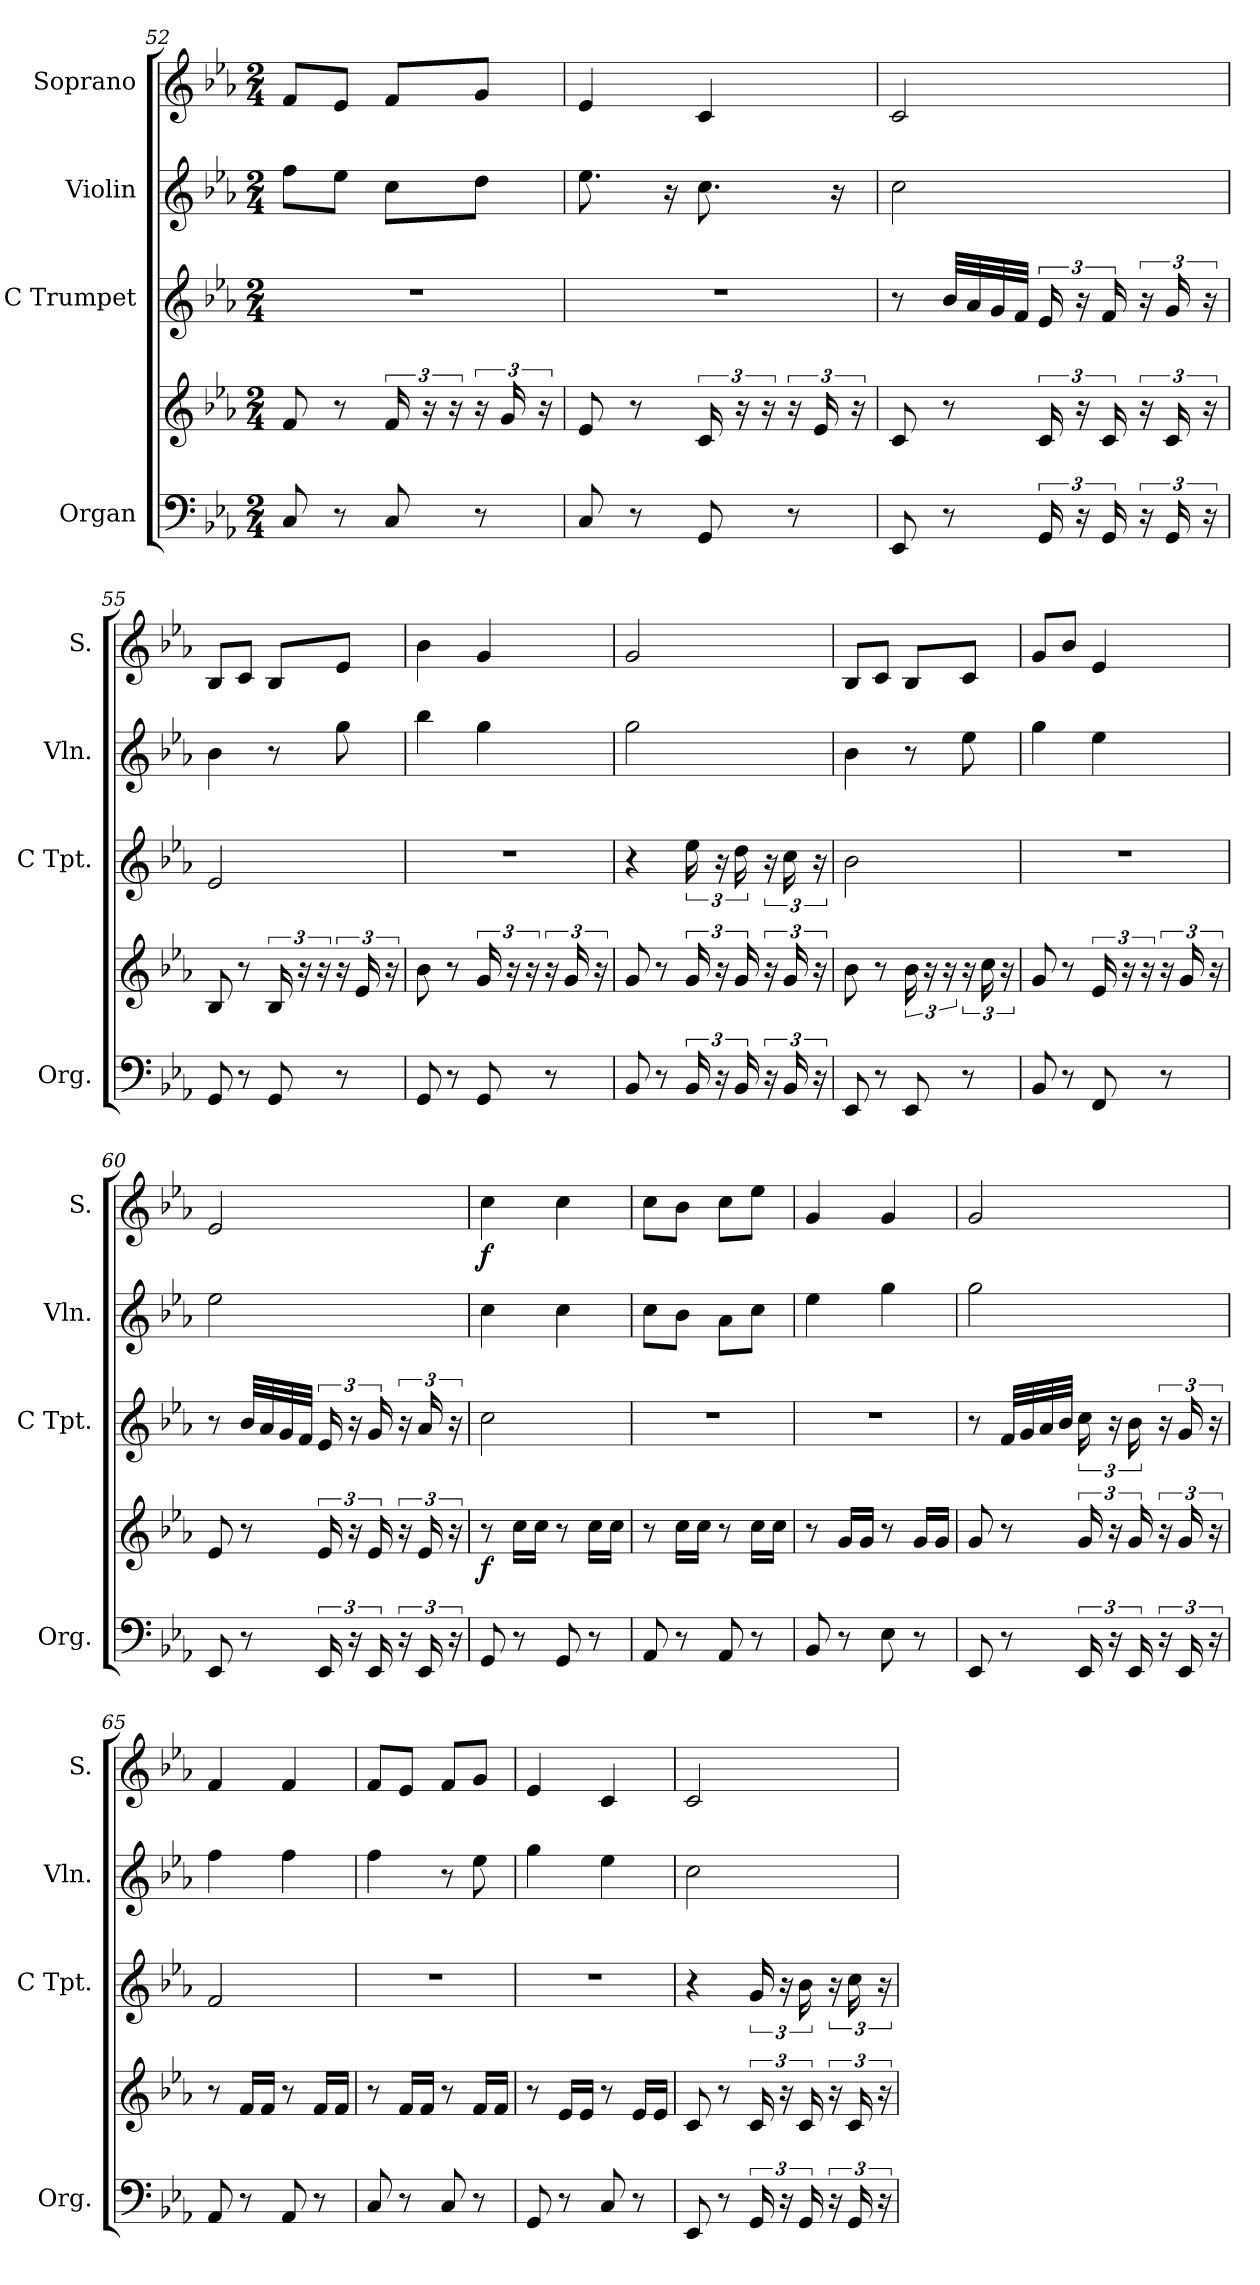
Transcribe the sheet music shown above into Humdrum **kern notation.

**kern	**kern	**dynam	**kern	**kern	**kern	**dynam
*part4	*part4	*part4	*part3	*part2	*part1	*part1
*staff5	*staff4	*staff4/5	*staff3	*staff2	*staff1	*staff1
*I"Organ	*	*	*I"C Trumpet	*I"Violin	*I"Soprano	*
*I'Org.	*	*	*I'C Tpt.	*I'Vln.	*I'S.	*
!!LO:PB:g=z
*clefF4	*clefG2	*	*clefG2	*clefG2	*clefG2	*
*k[b-e-a-]	*k[b-e-a-]	*	*k[b-e-a-]	*k[b-e-a-]	*k[b-e-a-]	*
*M2/4	*M2/4	*	*M2/4	*M2/4	*M2/4	*
=52	=52	=52	=52	=52	=52	=52
8C/	8f/	.	2r	8ff\L	8f/L	.
8r	8r	.	.	8ee-\J	8e-/J	.
8C/	24f/	.	.	8cc\L	8f/L	.
.	24r	.	.	.	.	.
.	24r	.	.	.	.	.
8r	24r	.	.	8dd\J	8g/J	.
.	24g/	.	.	.	.	.
.	24r	.	.	.	.	.
=53	=53	=53	=53	=53	=53	=53
8C/	8e-/	.	2r	8.ee-\	4e-/	.
8r	8r	.	.	.	.	.
.	.	.	.	16r	.	.
8GG/	24c/	.	.	8.cc\	4c/	.
.	24r	.	.	.	.	.
.	24r	.	.	.	.	.
8r	24r	.	.	.	.	.
.	24e-/	.	.	.	.	.
.	.	.	.	16r	.	.
.	24r	.	.	.	.	.
=54	=54	=54	=54	=54	=54	=54
8EE-/	8c/	.	8r	2cc\	2c/	.
!	!	!LO:DY:b=2	!	!	!	!
!	!	!LO:DY:n=1:b	!	!	!	!
8r	8r	mf mf	32b-/LLL	.	.	.
.	.	.	32a-/	.	.	.
.	.	.	32g/	.	.	.
.	.	.	32f/JJJ	.	.	.
24GG/	24c/	.	24e-/	.	.	.
24r	24r	.	24r	.	.	.
24GG/	24c/	.	24f/	.	.	.
24r	24r	.	24r	.	.	.
24GG/	24c/	.	24g/	.	.	.
24r	24r	.	24r	.	.	.
!!LO:LB:g=z
=55	=55	=55	=55	=55	=55	=55
!	!	!LO:DY:b=2	!	!	!	!
!	!	!LO:DY:n=1:b	!	!	!	!
8GG/	8B-/	mp mp	2e-/	4b-\	8B-/L	.
8r	8r	.	.	.	8c/J	.
8GG/	24B-/	.	.	8r	8B-/L	.
.	24r	.	.	.	.	.
.	24r	.	.	.	.	.
8r	24r	.	.	8gg\	8e-/J	.
.	24e-/	.	.	.	.	.
.	24r	.	.	.	.	.
=56	=56	=56	=56	=56	=56	=56
8GG/	8b-\	.	2r	4bb-\	4b-\	.
8r	8r	.	.	.	.	.
8GG/	24g/	.	.	4gg\	4g/	.
.	24r	.	.	.	.	.
.	24r	.	.	.	.	.
8r	24r	.	.	.	.	.
.	24g/	.	.	.	.	.
.	24r	.	.	.	.	.
=57	=57	=57	=57	=57	=57	=57
8BB-/	8g/	.	4r	2gg\	2g/	.
!	!	!LO:DY:b=2	!	!	!	!
!	!	!LO:DY:n=1:b	!	!	!	!
8r	8r	mf mf	.	.	.	.
24BB-/	24g/	.	24ee-\	.	.	.
24r	24r	.	24r	.	.	.
24BB-/	24g/	.	24dd\	.	.	.
24r	24r	.	24r	.	.	.
24BB-/	24g/	.	24cc\	.	.	.
24r	24r	.	24r	.	.	.
=58	=58	=58	=58	=58	=58	=58
!	!	!LO:DY:b=2	!	!	!	!
!	!	!LO:DY:n=1:b	!	!	!	!
8EE-/	8b-\	mp mp	2b-\	4b-\	8B-/L	.
8r	8r	.	.	.	8c/J	.
8EE-/	24b-\	.	.	8r	8B-/L	.
.	24r	.	.	.	.	.
.	24r	.	.	.	.	.
8r	24r	.	.	8ee-\	8c/J	.
.	24cc\	.	.	.	.	.
.	24r	.	.	.	.	.
!!LO:PB:g=z
=59	=59	=59	=59	=59	=59	=59
8BB-/	8g/	.	2r	4gg\	8g/L	.
8r	8r	.	.	.	8b-/J	.
8FF/	24e-/	.	.	4ee-\	4e-/	.
.	24r	.	.	.	.	.
.	24r	.	.	.	.	.
8r	24r	.	.	.	.	.
.	24g/	.	.	.	.	.
.	24r	.	.	.	.	.
=60	=60	=60	=60	=60	=60	=60
8EE-/	8e-/	.	8r	2ee-\	2e-/	.
!	!	!LO:DY:b=2	!	!	!	!
!	!	!LO:DY:n=1:b	!	!	!	!
8r	8r	mf mf	32b-/LLL	.	.	.
.	.	.	32a-/	.	.	.
.	.	.	32g/	.	.	.
.	.	.	32f/JJJ	.	.	.
24EE-/	24e-/	.	24e-/	.	.	.
24r	24r	.	24r	.	.	.
24EE-/	24e-/	.	24g/	.	.	.
24r	24r	.	24r	.	.	.
24EE-/	24e-/	.	24a-/	.	.	.
24r	24r	.	24r	.	.	.
=61	=61	=61	=61	=61	=61	=61
!	!	!LO:DY:b	!	!	!	!LO:DY:b
8GG/	8r	f	2cc\	4cc\	4cc\	f
8r	16cc\LL	.	.	.	.	.
.	16cc\JJ	.	.	.	.	.
8GG/	8r	.	.	4cc\	4cc\	.
8r	16cc\LL	.	.	.	.	.
.	16cc\JJ	.	.	.	.	.
=62	=62	=62	=62	=62	=62	=62
8AA-/	8r	.	2r	8cc\L	8cc\L	.
8r	16cc\LL	.	.	8b-\J	8b-\J	.
.	16cc\JJ	.	.	.	.	.
8AA-/	8r	.	.	8a-\L	8cc\L	.
8r	16cc\LL	.	.	8cc\J	8ee-\J	.
.	16cc\JJ	.	.	.	.	.
!!LO:LB:g=z
=63	=63	=63	=63	=63	=63	=63
8BB-/	8r	.	2r	4ee-\	4g/	.
8r	16g/LL	.	.	.	.	.
.	16g/JJ	.	.	.	.	.
8E-\	8r	.	.	4gg\	4g/	.
8r	16g/LL	.	.	.	.	.
.	16g/JJ	.	.	.	.	.
=64	=64	=64	=64	=64	=64	=64
8EE-/	8g/	.	8r	2gg\	2g/	.
8r	8r	.	32f/LLL	.	.	.
.	.	.	32g/	.	.	.
.	.	.	32a-/	.	.	.
.	.	.	32b-/JJJ	.	.	.
24EE-/	24g/	.	24cc\	.	.	.
24r	24r	.	24r	.	.	.
24EE-/	24g/	.	24b-\	.	.	.
24r	24r	.	24r	.	.	.
24EE-/	24g/	.	24g/	.	.	.
24r	24r	.	24r	.	.	.
=65	=65	=65	=65	=65	=65	=65
8AA-/	8r	.	2f/	4ff\	4f/	.
8r	16f/LL	.	.	.	.	.
.	16f/JJ	.	.	.	.	.
8AA-/	8r	.	.	4ff\	4f/	.
8r	16f/LL	.	.	.	.	.
.	16f/JJ	.	.	.	.	.
=66	=66	=66	=66	=66	=66	=66
8C/	8r	.	2r	4ff\	8f/L	.
8r	16f/LL	.	.	.	8e-/J	.
.	16f/JJ	.	.	.	.	.
8C/	8r	.	.	8r	8f/L	.
8r	16f/LL	.	.	8ee-\	8g/J	.
.	16f/JJ	.	.	.	.	.
!!LO:PB:g=z
=67	=67	=67	=67	=67	=67	=67
8GG/	8r	.	2r	4gg\	4e-/	.
8r	16e-/LL	.	.	.	.	.
.	16e-/JJ	.	.	.	.	.
8C/	8r	.	.	4ee-\	4c/	.
8r	16e-/LL	.	.	.	.	.
.	16e-/JJ	.	.	.	.	.
=68	=68	=68	=68	=68	=68	=68
8EE-/	8c/	.	4r	2cc\	2c/	.
8r	8r	.	.	.	.	.
24GG/	24c/	.	24g/	.	.	.
24r	24r	.	24r	.	.	.
24GG/	24c/	.	24b-\	.	.	.
24r	24r	.	24r	.	.	.
24GG/	24c/	.	24cc\	.	.	.
24r	24r	.	24r	.	.	.
=	=	=	=	=	=	=
*-	*-	*-	*-	*-	*-	*-
